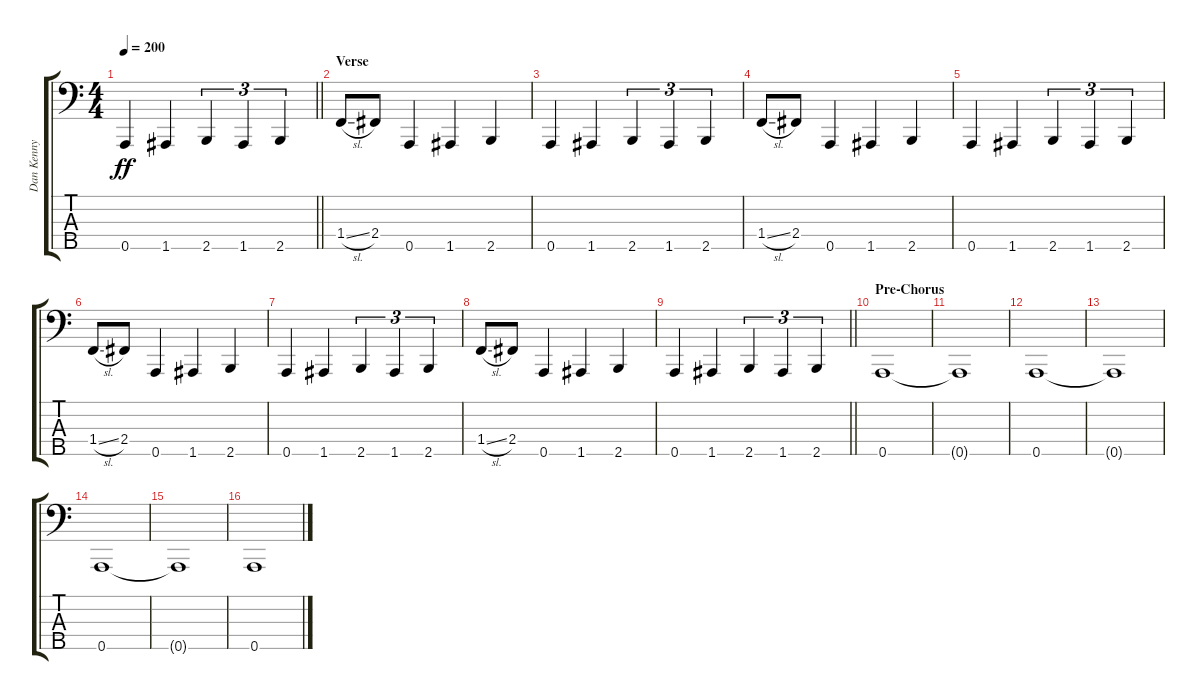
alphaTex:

\track ("Dan Kenny" "Dan Kenny") {instrument electricbassfinger}
\staff {score tabs}
\tuning (G2 D2 A1 E1 A0) {hide}
\ts (4 4)
\tempo 200
\clef f4
\barLineRight lightlight
\ks c
0.5.4{dy ff} 1.5.4 2.5.4{tu (3 2)} 1.5.4{tu (3 2)} 2.5.4{tu (3 2)} |
\section ("" "Verse")
1.4{sl}.8 2.4.8 0.5.4 1.5.4 2.5.4 |
0.5.4 1.5.4 2.5.4{tu (3 2)} 1.5.4{tu (3 2)} 2.5.4{tu (3 2)} |
1.4{sl}.8 2.4.8 0.5.4 1.5.4 2.5.4 |
0.5.4 1.5.4 2.5.4{tu (3 2)} 1.5.4{tu (3 2)} 2.5.4{tu (3 2)} |
1.4{sl}.8 2.4.8 0.5.4 1.5.4 2.5.4 |
0.5.4 1.5.4 2.5.4{tu (3 2)} 1.5.4{tu (3 2)} 2.5.4{tu (3 2)} |
1.4{sl}.8 2.4.8 0.5.4 1.5.4 2.5.4 |
\barLineRight lightlight
0.5.4 1.5.4 2.5.4{tu (3 2)} 1.5.4{tu (3 2)} 2.5.4{tu (3 2)} |
\section ("" "Pre-Chorus")
0.5.1 |
0.5{t}.1 |
0.5.1 |
0.5{t}.1 |
0.5.1 |
0.5{t}.1 |
0.5.1
